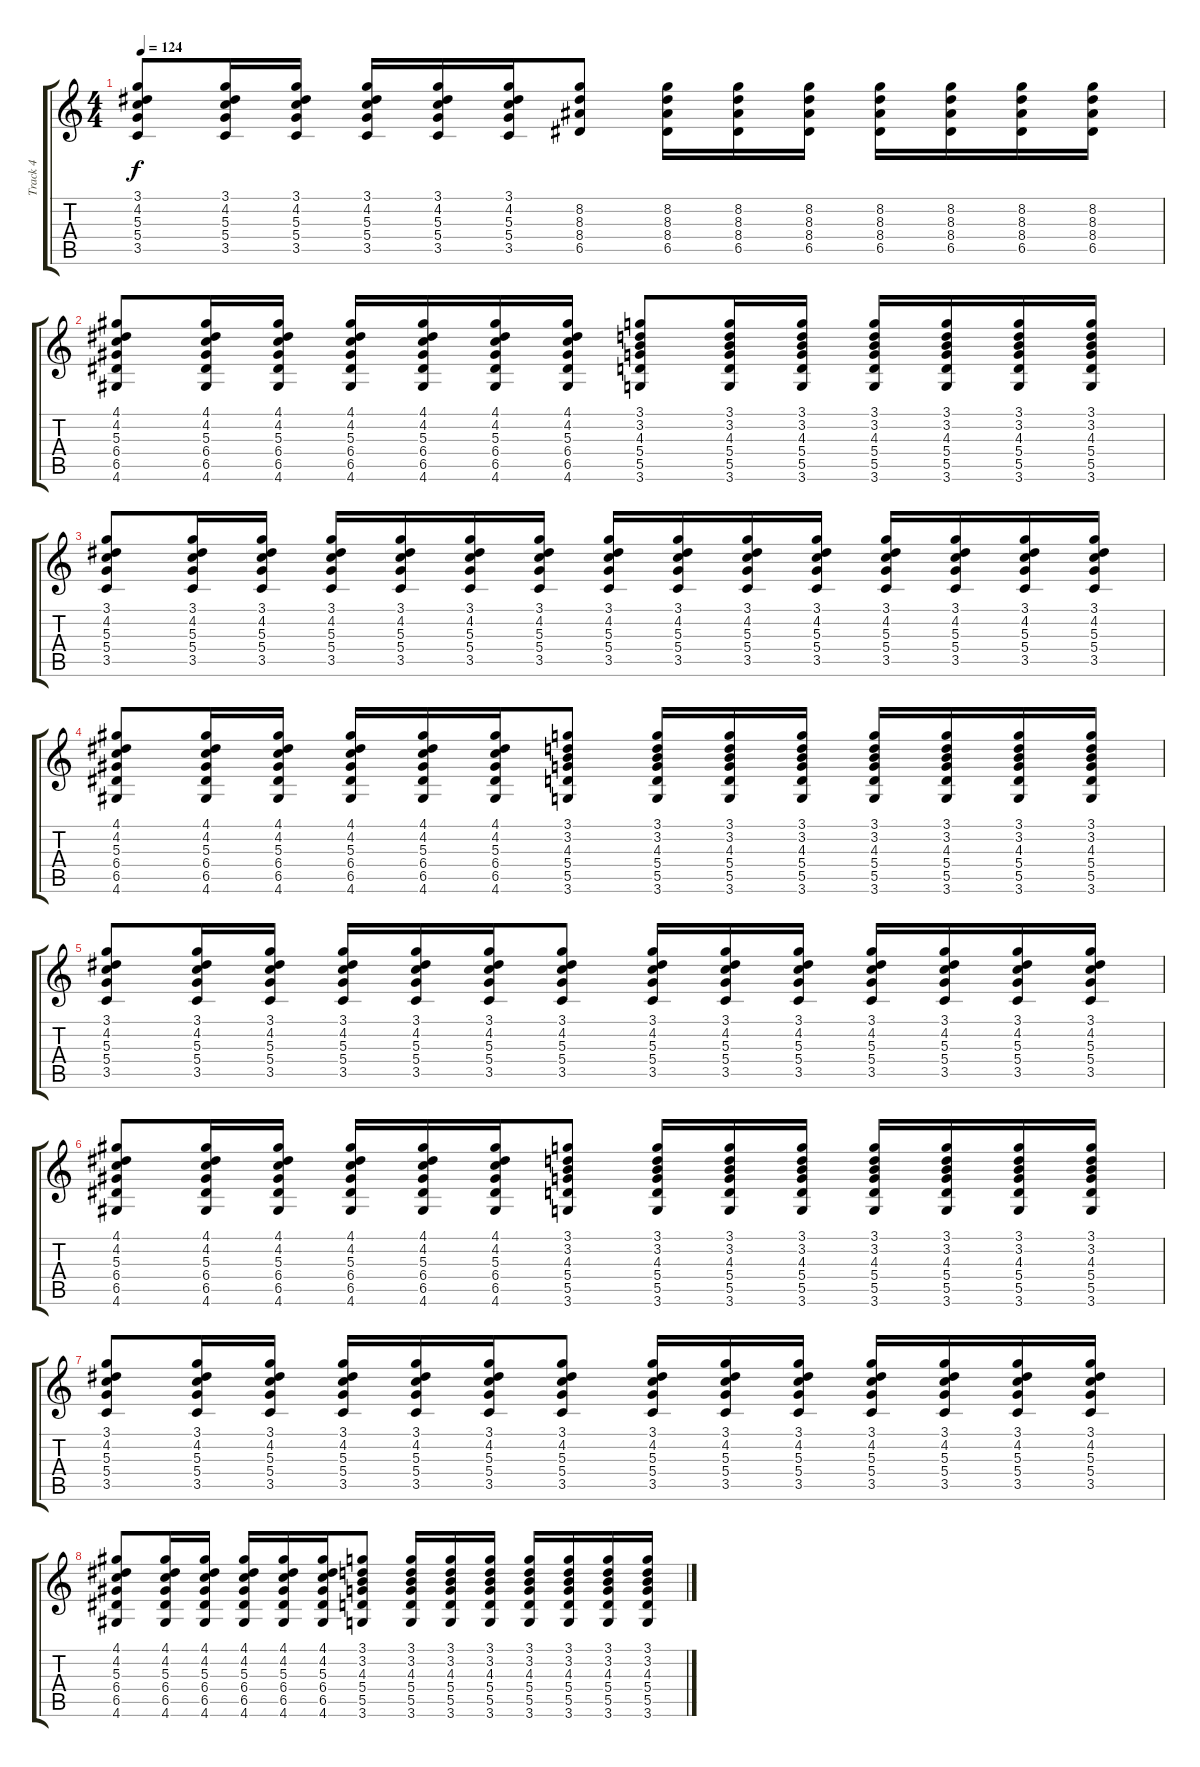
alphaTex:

\track ("Track 4" "Track 4") {instrument overdrivenguitar}
\staff {score tabs}
\tuning (E4 B3 G3 D3 A2 E2) {hide}
\ts (4 4)
\tempo 124
\clef g2
\ks c
(3.1 4.2 5.3 5.4 3.5).8{dy f} (3.1 4.2 5.3 5.4 3.5).16 (3.1 4.2 5.3 5.4 3.5).16 (3.1 4.2 5.3 5.4 3.5).16 (3.1 4.2 5.3 5.4 3.5).16 (3.1 4.2 5.3 5.4 3.5).16 (8.2 8.3 8.4 6.5).8 (8.2 8.3 8.4 6.5).16 (8.2 8.3 8.4 6.5).16 (8.2 8.3 8.4 6.5).16 (8.2 8.3 8.4 6.5).16 (8.2 8.3 8.4 6.5).16 (8.2 8.3 8.4 6.5).16 (8.2 8.3 8.4 6.5).16 |
(4.1 4.2 5.3 6.4 6.5 4.6).8 (4.1 4.2 5.3 6.4 6.5 4.6).16 (4.1 4.2 5.3 6.4 6.5 4.6).16 (4.1 4.2 5.3 6.4 6.5 4.6).16 (4.1 4.2 5.3 6.4 6.5 4.6).16 (4.1 4.2 5.3 6.4 6.5 4.6).16 (4.1 4.2 5.3 6.4 6.5 4.6).16 (3.1 3.2 4.3 5.4 5.5 3.6).8 (3.1 3.2 4.3 5.4 5.5 3.6).16 (3.1 3.2 4.3 5.4 5.5 3.6).16 (3.1 3.2 4.3 5.4 5.5 3.6).16 (3.1 3.2 4.3 5.4 5.5 3.6).16 (3.1 3.2 4.3 5.4 5.5 3.6).16 (3.1 3.2 4.3 5.4 5.5 3.6).16 |
(3.1 4.2 5.3 5.4 3.5).8 (3.1 4.2 5.3 5.4 3.5).16 (3.1 4.2 5.3 5.4 3.5).16 (3.1 4.2 5.3 5.4 3.5).16 (3.1 4.2 5.3 5.4 3.5).16 (3.1 4.2 5.3 5.4 3.5).16 (3.1 4.2 5.3 5.4 3.5).16 (3.1 4.2 5.3 5.4 3.5).16 (3.1 4.2 5.3 5.4 3.5).16 (3.1 4.2 5.3 5.4 3.5).16 (3.1 4.2 5.3 5.4 3.5).16 (3.1 4.2 5.3 5.4 3.5).16 (3.1 4.2 5.3 5.4 3.5).16 (3.1 4.2 5.3 5.4 3.5).16 (3.1 4.2 5.3 5.4 3.5).16 |
(4.1 4.2 5.3 6.4 6.5 4.6).8 (4.1 4.2 5.3 6.4 6.5 4.6).16 (4.1 4.2 5.3 6.4 6.5 4.6).16 (4.1 4.2 5.3 6.4 6.5 4.6).16 (4.1 4.2 5.3 6.4 6.5 4.6).16 (4.1 4.2 5.3 6.4 6.5 4.6).16 (3.1 3.2 4.3 5.4 5.5 3.6).8 (3.1 3.2 4.3 5.4 5.5 3.6).16 (3.1 3.2 4.3 5.4 5.5 3.6).16 (3.1 3.2 4.3 5.4 5.5 3.6).16 (3.1 3.2 4.3 5.4 5.5 3.6).16 (3.1 3.2 4.3 5.4 5.5 3.6).16 (3.1 3.2 4.3 5.4 5.5 3.6).16 (3.1 3.2 4.3 5.4 5.5 3.6).16 |
(3.1 4.2 5.3 5.4 3.5).8 (3.1 4.2 5.3 5.4 3.5).16 (3.1 4.2 5.3 5.4 3.5).16 (3.1 4.2 5.3 5.4 3.5).16 (3.1 4.2 5.3 5.4 3.5).16 (3.1 4.2 5.3 5.4 3.5).16 (3.1 4.2 5.3 5.4 3.5).8 (3.1 4.2 5.3 5.4 3.5).16 (3.1 4.2 5.3 5.4 3.5).16 (3.1 4.2 5.3 5.4 3.5).16 (3.1 4.2 5.3 5.4 3.5).16 (3.1 4.2 5.3 5.4 3.5).16 (3.1 4.2 5.3 5.4 3.5).16 (3.1 4.2 5.3 5.4 3.5).16 |
(4.1 4.2 5.3 6.4 6.5 4.6).8 (4.1 4.2 5.3 6.4 6.5 4.6).16 (4.1 4.2 5.3 6.4 6.5 4.6).16 (4.1 4.2 5.3 6.4 6.5 4.6).16 (4.1 4.2 5.3 6.4 6.5 4.6).16 (4.1 4.2 5.3 6.4 6.5 4.6).16 (3.1 3.2 4.3 5.4 5.5 3.6).8 (3.1 3.2 4.3 5.4 5.5 3.6).16 (3.1 3.2 4.3 5.4 5.5 3.6).16 (3.1 3.2 4.3 5.4 5.5 3.6).16 (3.1 3.2 4.3 5.4 5.5 3.6).16 (3.1 3.2 4.3 5.4 5.5 3.6).16 (3.1 3.2 4.3 5.4 5.5 3.6).16 (3.1 3.2 4.3 5.4 5.5 3.6).16 |
(3.1 4.2 5.3 5.4 3.5).8 (3.1 4.2 5.3 5.4 3.5).16 (3.1 4.2 5.3 5.4 3.5).16 (3.1 4.2 5.3 5.4 3.5).16 (3.1 4.2 5.3 5.4 3.5).16 (3.1 4.2 5.3 5.4 3.5).16 (3.1 4.2 5.3 5.4 3.5).8 (3.1 4.2 5.3 5.4 3.5).16 (3.1 4.2 5.3 5.4 3.5).16 (3.1 4.2 5.3 5.4 3.5).16 (3.1 4.2 5.3 5.4 3.5).16 (3.1 4.2 5.3 5.4 3.5).16 (3.1 4.2 5.3 5.4 3.5).16 (3.1 4.2 5.3 5.4 3.5).16 |
(4.1 4.2 5.3 6.4 6.5 4.6).8 (4.1 4.2 5.3 6.4 6.5 4.6).16 (4.1 4.2 5.3 6.4 6.5 4.6).16 (4.1 4.2 5.3 6.4 6.5 4.6).16 (4.1 4.2 5.3 6.4 6.5 4.6).16 (4.1 4.2 5.3 6.4 6.5 4.6).16 (3.1 3.2 4.3 5.4 5.5 3.6).8 (3.1 3.2 4.3 5.4 5.5 3.6).16 (3.1 3.2 4.3 5.4 5.5 3.6).16 (3.1 3.2 4.3 5.4 5.5 3.6).16 (3.1 3.2 4.3 5.4 5.5 3.6).16 (3.1 3.2 4.3 5.4 5.5 3.6).16 (3.1 3.2 4.3 5.4 5.5 3.6).16 (3.1 3.2 4.3 5.4 5.5 3.6).16
